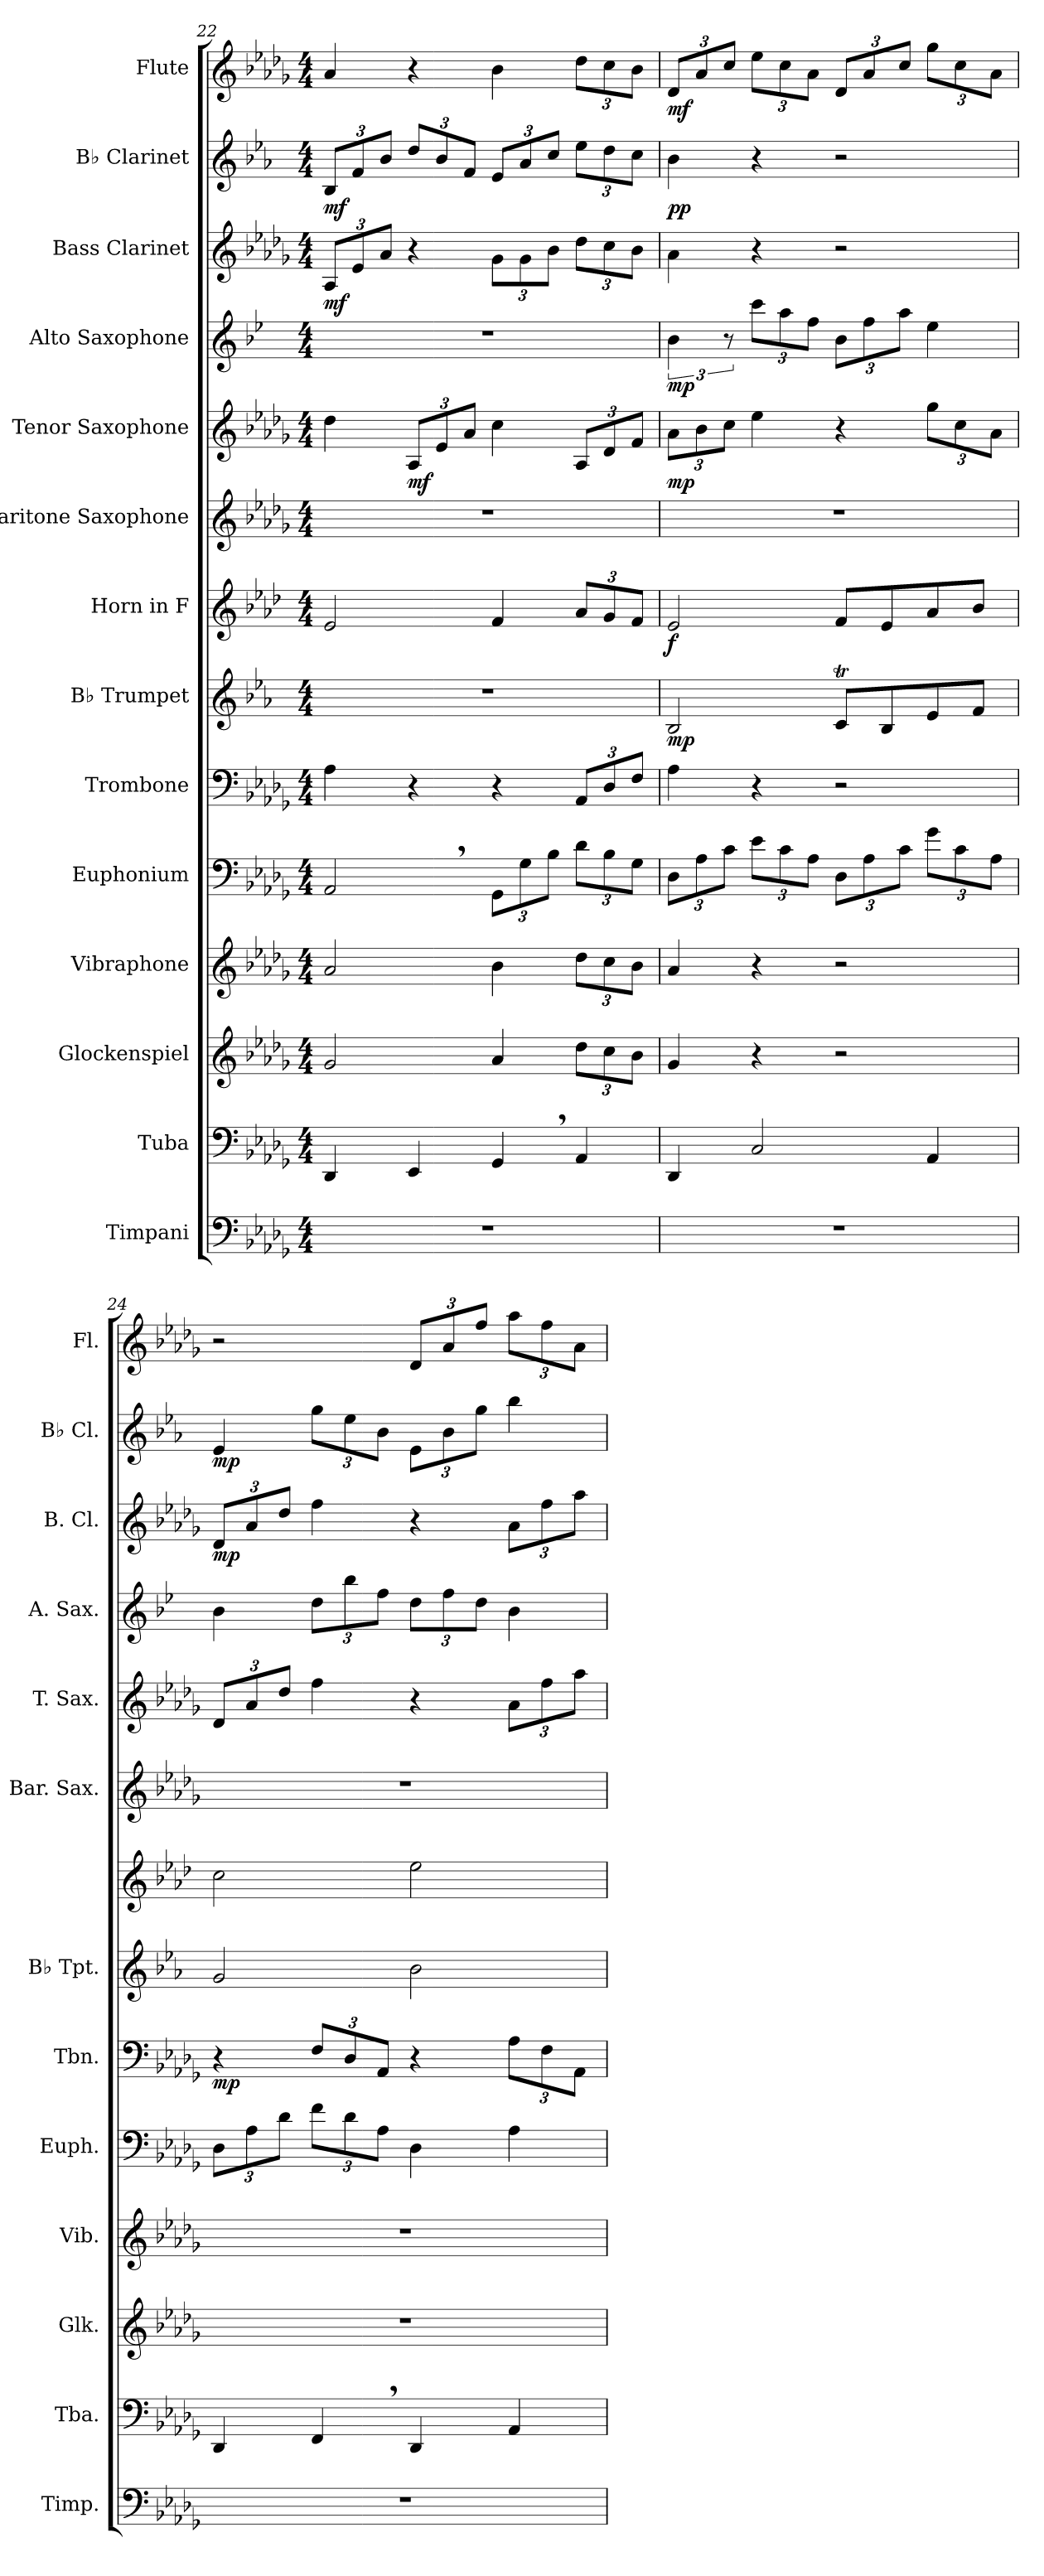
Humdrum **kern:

**kern	**kern	**kern	**kern	**kern	**kern	**dynam	**kern	**dynam	**kern	**dynam	**kern	**kern	**dynam	**kern	**dynam	**kern	**dynam	**kern	**dynam	**kern	**dynam
*part14	*part13	*part12	*part11	*part10	*part9	*part9	*part8	*part8	*part7	*part7	*part6	*part5	*part5	*part4	*part4	*part3	*part3	*part2	*part2	*part1	*part1
*staff14	*staff13	*staff12	*staff11	*staff10	*staff9	*staff9	*staff8	*staff8	*staff7	*staff7	*staff6	*staff5	*staff5	*staff4	*staff4	*staff3	*staff3	*staff2	*staff2	*staff1	*staff1
*I"Timpani	*I"Tuba	*I"Glockenspiel	*I"Vibraphone	*I"Euphonium	*I"Trombone	*	*I"B♭ Trumpet	*	*I"Horn in F	*	*I"Baritone Saxophone	*I"Tenor Saxophone	*	*I"Alto Saxophone	*	*I"Bass Clarinet	*	*I"B♭ Clarinet	*	*I"Flute	*
*I'Timp.	*I'Tba.	*I'Glk.	*I'Vib.	*I'Euph.	*I'Tbn.	*	*I'B♭ Tpt.	*	*	*	*I'Bar. Sax.	*I'T. Sax.	*	*I'A. Sax.	*	*I'B. Cl.	*	*I'B♭ Cl.	*	*I'Fl.	*
*clefF4	*clefF4	*clefG2	*clefG2	*clefF4	*clefF4	*	*clefG2	*	*clefG2	*	*clefG2	*clefG2	*	*clefG2	*	*clefG2	*	*clefG2	*	*clefG2	*
*	*	*ITrd-14c-24	*	*	*	*	*ITrd1c2	*	*ITrd4c7	*	*ITrd12c21	*ITrd8c14	*	*ITrd5c9	*	*ITrd8c14	*	*ITrd1c2	*	*	*
*k[b-e-a-d-g-]	*k[b-e-a-d-g-]	*k[b-e-a-d-g-]	*k[b-e-a-d-g-]	*k[b-e-a-d-g-]	*k[b-e-a-d-g-]	*	*k[b-e-a-d-g-]	*	*k[b-e-a-d-g-]	*	*k[b-e-a-d-g-]	*k[b-e-a-d-g-]	*	*k[b-e-a-d-g-]	*	*k[b-e-a-d-g-]	*	*k[b-e-a-d-g-]	*	*k[b-e-a-d-g-]	*
*M4/4	*M4/4	*M4/4	*M4/4	*M4/4	*M4/4	*	*M4/4	*	*M4/4	*	*M4/4	*M4/4	*	*M4/4	*	*M4/4	*	*M4/4	*	*M4/4	*
*	*	*	*	*	*	*	*	*	*	*	*	*	*	*	*	*Xbrackettup	*	*Xbrackettup	*	*	*
=22	=22	=22	=22	=22	=22	=22	=22	=22	=22	=22	=22	=22	=22	=22	=22	=22	=22	=22	=22	=22	=22
!	!	!	!	!	!	!	!	!	!	!	!	!	!	!	!	!	!LO:DY:b	!	!LO:DY:b	!	!
1r	4DD-/	2ggg-/	2a-/	2AA-,/	4A-\	.	1r	.	2A-/	.	1r	4d-\	.	1r	.	12AA-/L	mf	12A-/L	mf	4a-/	.
.	.	.	.	.	.	.	.	.	.	.	.	.	.	.	.	12E-/	.	12e-/	.	.	.
.	.	.	.	.	.	.	.	.	.	.	.	.	.	.	.	12A-/J	.	12a-/J	.	.	.
*	*	*	*	*	*	*	*	*	*	*	*	*Xbrackettup	*	*	*	*	*	*	*	*	*
!	!	!	!	!	!	!	!	!	!	!	!	!	!LO:DY:b	!	!	!	!	!	!	!	!
.	4EE-/	.	.	.	4r	.	.	.	.	.	.	12AA-/L	mf	.	.	4r	.	12cc/L	.	4r	.
.	.	.	.	.	.	.	.	.	.	.	.	12E-/	.	.	.	.	.	12a-/	.	.	.
.	.	.	.	.	.	.	.	.	.	.	.	12A-/J	.	.	.	.	.	12e-/J	.	.	.
*	*	*	*	*Xbrackettup	*	*	*	*	*	*	*	*	*	*	*	*	*	*	*	*	*
.	4GG-,/	4aaa-/	4b-\	12GG-\L	4r	.	.	.	4B-/	.	.	4c\	.	.	.	12G-\L	.	12d-/L	.	4b-\	.
.	.	.	.	12G-\	.	.	.	.	.	.	.	.	.	.	.	12G-\	.	12g-/	.	.	.
.	.	.	.	12B-\J	.	.	.	.	.	.	.	.	.	.	.	12B-\J	.	12b-/J	.	.	.
*	*	*Xbrackettup	*Xbrackettup	*	*Xbrackettup	*	*	*	*Xbrackettup	*	*	*	*	*	*	*	*	*	*	*Xbrackettup	*
.	4AA-/	12dddd-\L	12dd-\L	12d-\L	12AA-/L	.	.	.	12d-/L	.	.	12AA-/L	.	.	.	12d-\L	.	12dd-\L	.	12dd-\L	.
.	.	12cccc\	12cc\	12B-\	12D-/	.	.	.	12c/	.	.	12D-/	.	.	.	12c\	.	12cc\	.	12cc\	.
.	.	12bbb-\J	12b-\J	12G-\J	12F/J	.	.	.	12B-/J	.	.	12F/J	.	.	.	12B-\J	.	12b-\J	.	12b-\J	.
=23	=23	=23	=23	=23	=23	=23	=23	=23	=23	=23	=23	=23	=23	=23	=23	=23	=23	=23	=23	=23	=23
!	!	!	!	!	!	!	!	!LO:DY:b	!	!LO:DY:b	!	!	!LO:DY:b	!	!LO:DY:b	!	!	!	!LO:DY:b	!	!LO:DY:b
1r	4DD-/	4ggg-/	4a-/	12D-\L	4A-\	.	2A-/	mp	2A-/	f	1r	12A-\L	mp	6d-\	mp	4A-\	.	4a-\	pp	12d-/L	mf
.	.	.	.	12A-\	.	.	.	.	.	.	.	12B-\	.	.	.	.	.	.	.	12a-/	.
.	.	.	.	12c\J	.	.	.	.	.	.	.	12c\J	.	12r	.	.	.	.	.	12cc/J	.
*	*	*	*	*	*	*	*	*	*	*	*	*	*	*Xbrackettup	*	*	*	*	*	*	*
.	2C/	4r	4r	12e-\L	4r	.	.	.	.	.	.	4e-\	.	12ee-\L	.	4r	.	4r	.	12ee-\L	.
.	.	.	.	12c\	.	.	.	.	.	.	.	.	.	12cc\	.	.	.	.	.	12cc\	.
.	.	.	.	12A-\J	.	.	.	.	.	.	.	.	.	12a-\J	.	.	.	.	.	12a-\J	.
.	.	2r	2r	12D-\L	2r	.	8B-T/L	.	8B-/L	.	.	4r	.	12d-\L	.	2r	.	2r	.	12d-/L	.
.	.	.	.	12A-\	.	.	.	.	.	.	.	.	.	12a-\	.	.	.	.	.	12a-/	.
.	.	.	.	.	.	.	8A-/	.	8A-/	.	.	.	.	.	.	.	.	.	.	.	.
.	.	.	.	12c\J	.	.	.	.	.	.	.	.	.	12cc\J	.	.	.	.	.	12cc/J	.
.	4AA-/	.	.	12g-\L	.	.	8d-/	.	8d-/	.	.	12g-\L	.	4g-\	.	.	.	.	.	12gg-\L	.
.	.	.	.	12c\	.	.	.	.	.	.	.	12c\	.	.	.	.	.	.	.	12cc\	.
.	.	.	.	.	.	.	8e-/J	.	8e-/J	.	.	.	.	.	.	.	.	.	.	.	.
.	.	.	.	12A-\J	.	.	.	.	.	.	.	12A-\J	.	.	.	.	.	.	.	12a-\J	.
!!LO:PB:g=z
=24	=24	=24	=24	=24	=24	=24	=24	=24	=24	=24	=24	=24	=24	=24	=24	=24	=24	=24	=24	=24	=24
!	!	!	!	!	!	!LO:DY:b	!	!	!	!	!	!	!	!	!	!	!LO:DY:b	!	!LO:DY:b	!	!
1r	4DD-/	1r	1r	12D-\L	4r	mp	2f/	.	2f\	.	1r	12D-/L	.	4d-\	.	12D-/L	mp	4d-/	mp	2r	.
.	.	.	.	12A-\	.	.	.	.	.	.	.	12A-/	.	.	.	12A-/	.	.	.	.	.
.	.	.	.	12d-\J	.	.	.	.	.	.	.	12d-/J	.	.	.	12d-/J	.	.	.	.	.
.	4FF,/	.	.	12f\L	12F/L	.	.	.	.	.	.	4f\	.	12f\L	.	4f\	.	12ff\L	.	.	.
.	.	.	.	12d-\	12D-/	.	.	.	.	.	.	.	.	12dd-\	.	.	.	12dd-\	.	.	.
.	.	.	.	12A-\J	12AA-/J	.	.	.	.	.	.	.	.	12a-\J	.	.	.	12a-\J	.	.	.
.	4DD-/	.	.	4D-\	4r	.	2a-\	.	2a-\	.	.	4r	.	12f\L	.	4r	.	12d-\L	.	12d-/L	.
.	.	.	.	.	.	.	.	.	.	.	.	.	.	12a-\	.	.	.	12a-\	.	12a-/	.
.	.	.	.	.	.	.	.	.	.	.	.	.	.	12f\J	.	.	.	12ff\J	.	12ff/J	.
.	4AA-/	.	.	4A-\	12A-\L	.	.	.	.	.	.	12A-\L	.	4d-\	.	12A-\L	.	4aa-\	.	12aa-\L	.
.	.	.	.	.	12F\	.	.	.	.	.	.	12f\	.	.	.	12f\	.	.	.	12ff\	.
.	.	.	.	.	12AA-\J	.	.	.	.	.	.	12a-\J	.	.	.	12a-\J	.	.	.	12a-\J	.
=	=	=	=	=	=	=	=	=	=	=	=	=	=	=	=	=	=	=	=	=	=
*-	*-	*-	*-	*-	*-	*-	*-	*-	*-	*-	*-	*-	*-	*-	*-	*-	*-	*-	*-	*-	*-
